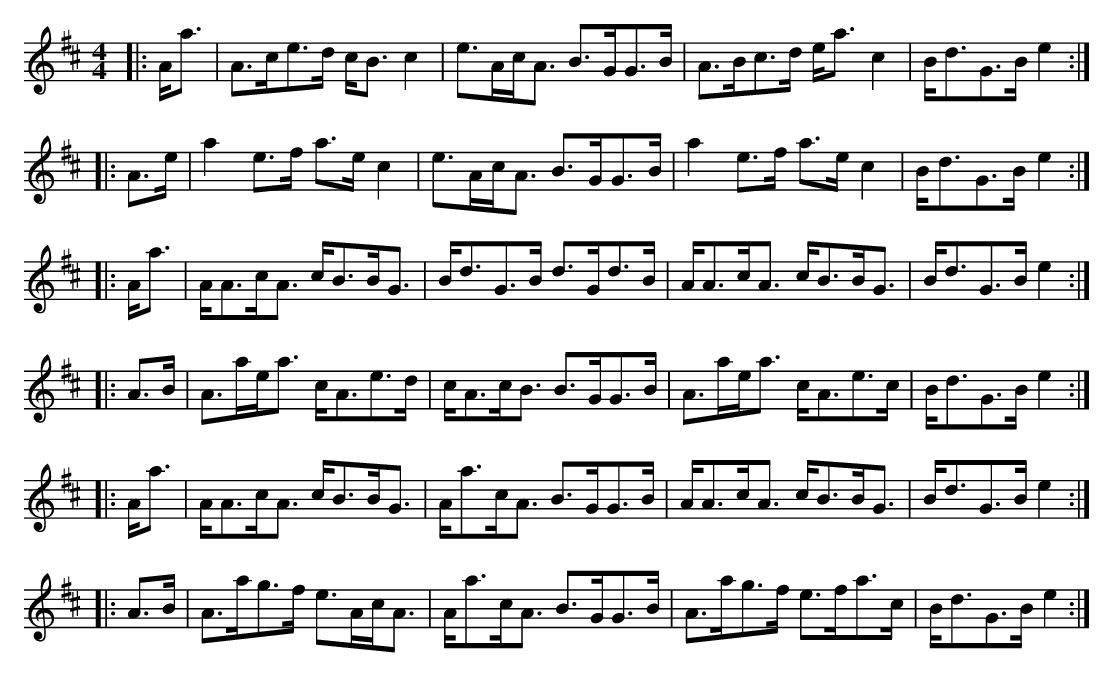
X:1
M:4/4
K:Amix
|: A<a|A>ce>d c<B c2 |e>Ac<A B>GG>B |A>Bc>d e<a c2 |B<dG>B e2 :|
|: A>e | a2 e>f a>e c2 |e>Ac<A B>GG>B |a2 e>f a>e c2 |B<dG>B e2 :|
|: A<a | A<Ac<A c<BB<G |B<dG>B d>Gd>B|A<Ac<A c<BB<G |B<dG>B e2 :|
|: A>B |A>ae<a c<Ae>d|c<Ac<B B>GG>B |A>ae<a c<Ae>c |B<dG>B e2 :|
|: A<a|A<Ac<A c<BB<G | A<ac<A B>GG>B |A<Ac<A c<BB<G |B<dG>B e2 :|
|:A>B|A>ag>f e>Ac<A|A<ac<A B>GG>B |A>ag>f e>fa>c|B<dG>B e2 :|
